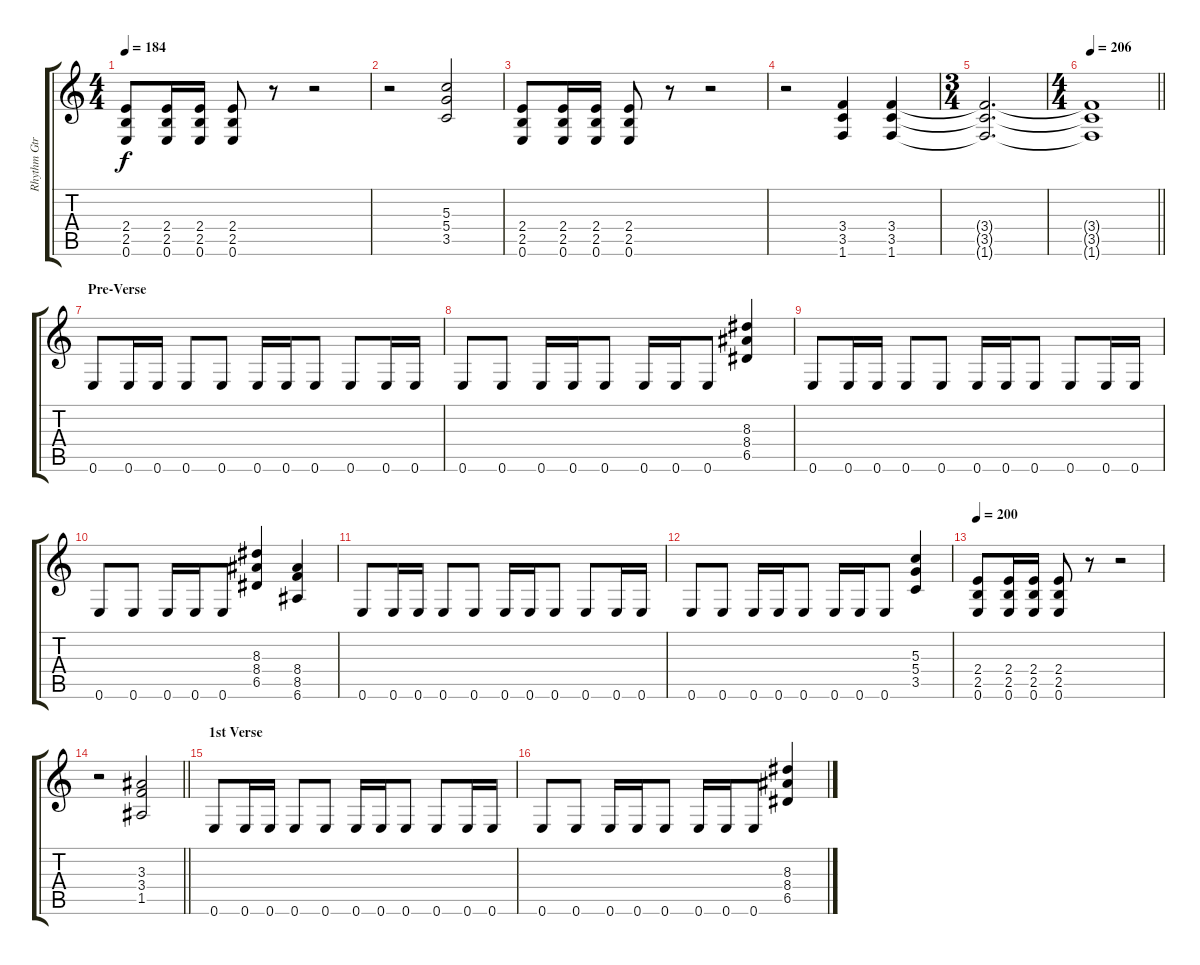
\track ("Rhythm Gtr. II" "Rhythm Gtr") {instrument distortionguitar}
\staff {score tabs}
\tuning (E4 B3 G3 D3 A2 E2) {hide}
\ts (4 4)
\tempo 184
\clef g2
\ks c
(2.4 2.5 0.6).8{dy f} (2.4 2.5 0.6).16 (2.4 2.5 0.6).16 (2.4 2.5 0.6).8 r.8 r.2 |
r.2 (5.3 5.4 3.5).2 |
(2.4 2.5 0.6).8 (2.4 2.5 0.6).16 (2.4 2.5 0.6).16 (2.4 2.5 0.6).8 r.8 r.2 |
r.2 (3.4 3.5 1.6).4 (3.4 3.5 1.6).4 |
\ts (3 4)
(3.4{t} 3.5{t} 1.6{t}).2{d} |
\ts (4 4)
\tempo 206
\barLineRight lightlight
(3.4{t} 3.5{t} 1.6{t}).1 |
\section ("" "Pre-Verse")
0.6.8 0.6.16 0.6.16 0.6.8 0.6.8 0.6.16 0.6.16 0.6.8 0.6.8 0.6.16 0.6.16 |
0.6.8 0.6.8 0.6.16 0.6.16 0.6.8 0.6.16 0.6.16 0.6.8 (8.3 8.4 6.5).4 |
0.6.8 0.6.16 0.6.16 0.6.8 0.6.8 0.6.16 0.6.16 0.6.8 0.6.8 0.6.16 0.6.16 |
0.6.8 0.6.8 0.6.16 0.6.16 0.6.8 (8.3 8.4 6.5).4 (8.4 8.5 6.6).4 |
0.6.8 0.6.16 0.6.16 0.6.8 0.6.8 0.6.16 0.6.16 0.6.8 0.6.8 0.6.16 0.6.16 |
0.6.8 0.6.8 0.6.16 0.6.16 0.6.8 0.6.16 0.6.16 0.6.8 (5.3 5.4 3.5).4 |
\tempo 200
(2.4 2.5 0.6).8 (2.4 2.5 0.6).16 (2.4 2.5 0.6).16 (2.4 2.5 0.6).8 r.8 r.2 |
\barLineRight lightlight
r.2 (3.3 3.4 1.5).2 |
\section ("" "1st Verse")
0.6.8 0.6.16 0.6.16 0.6.8 0.6.8 0.6.16 0.6.16 0.6.8 0.6.8 0.6.16 0.6.16 |
0.6.8 0.6.8 0.6.16 0.6.16 0.6.8 0.6.16 0.6.16 0.6.8 (8.3 8.4 6.5).4
